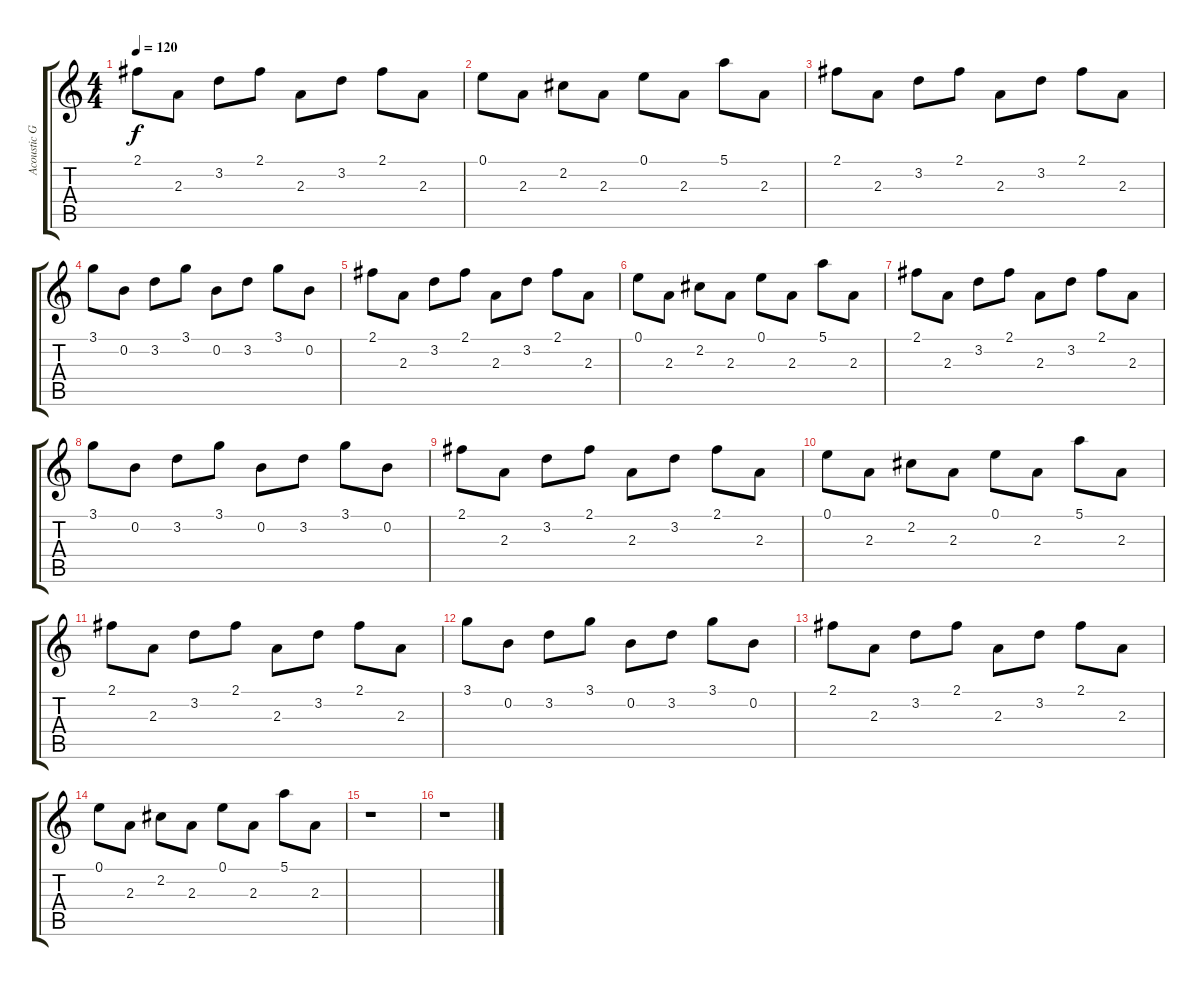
\track ("Acoustic Guitar" "Acoustic G") {instrument acousticguitarsteel}
\staff {score tabs}
\tuning (E4 B3 G3 D3 A2 E2) {hide}
\ts (4 4)
\tempo 120
\clef g2
\ks c
2.1.8{dy f} 2.3.8 3.2.8 2.1.8 2.3.8 3.2.8 2.1.8 2.3.8 |
0.1.8 2.3.8 2.2.8 2.3.8 0.1.8 2.3.8 5.1.8 2.3.8 |
2.1.8 2.3.8 3.2.8 2.1.8 2.3.8 3.2.8 2.1.8 2.3.8 |
3.1.8 0.2.8 3.2.8 3.1.8 0.2.8 3.2.8 3.1.8 0.2.8 |
2.1.8 2.3.8 3.2.8 2.1.8 2.3.8 3.2.8 2.1.8 2.3.8 |
0.1.8 2.3.8 2.2.8 2.3.8 0.1.8 2.3.8 5.1.8 2.3.8 |
2.1.8 2.3.8 3.2.8 2.1.8 2.3.8 3.2.8 2.1.8 2.3.8 |
3.1.8 0.2.8 3.2.8 3.1.8 0.2.8 3.2.8 3.1.8 0.2.8 |
2.1.8 2.3.8 3.2.8 2.1.8 2.3.8 3.2.8 2.1.8 2.3.8 |
0.1.8 2.3.8 2.2.8 2.3.8 0.1.8 2.3.8 5.1.8 2.3.8 |
2.1.8 2.3.8 3.2.8 2.1.8 2.3.8 3.2.8 2.1.8 2.3.8 |
3.1.8 0.2.8 3.2.8 3.1.8 0.2.8 3.2.8 3.1.8 0.2.8 |
2.1.8 2.3.8 3.2.8 2.1.8 2.3.8 3.2.8 2.1.8 2.3.8 |
0.1.8 2.3.8 2.2.8 2.3.8 0.1.8 2.3.8 5.1.8 2.3.8 |
r.1 |
r.1
